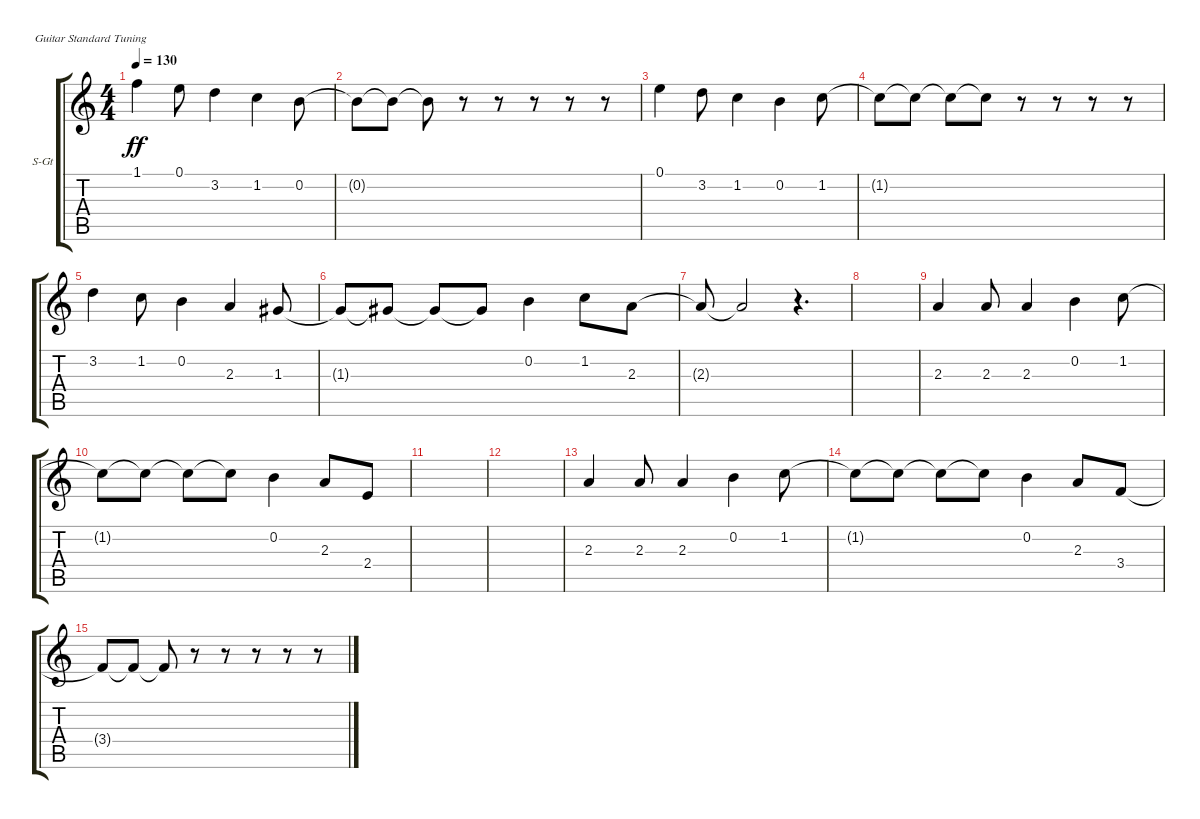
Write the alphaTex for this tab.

\defaultSystemsLayout 4
\bracketExtendMode groupsimilarinstruments
\firstSystemTrackNameOrientation horizontal
\otherSystemsTrackNameOrientation horizontal
\track ("Steel Guitar" "S-Gt") {instrument acousticguitarsteel}
\staff {score tabs}
\tuning (E4 B3 G3 D3 A2 E2)
\ts (4 4)
\tempo 130
\clef g2
\scale
0.333333
\ks c
1.1.4{dy ff} 0.1.8 3.2.4 1.2.4 0.2.8 |
\scale
0.333333 0.2{t}.8 0.2{t}.8 0.2{t}.8 r.8 r.8 r.8 r.8 r.8 |
\scale
0.333333 0.1.4 3.2.8 1.2.4 0.2.4 1.2.8 |
\scale
0.333333 1.2{t}.8 1.2{t}.8 1.2{t}.8 1.2{t}.8 r.8 r.8 r.8 r.8 |
\scale
0.333333 3.2.4 1.2.8 0.2.4 2.3.4 1.3.8 |
\scale
0.333333 1.3{t}.8 1.3{t}.8 1.3{t}.8 1.3{t}.8 0.2.4 1.2.8 2.3.8 |
\scale
0.333333 2.3{t}.8 2.3{t}.2 r.4{d} |
\scale
0.333333 |
\scale
0.333333 2.3.4 2.3.8 2.3.4 0.2.4 1.2.8 |
\scale
0.333333 1.2{t}.8 1.2{t}.8 1.2{t}.8 1.2{t}.8 0.2.4 2.3.8 2.4.8 |
\scale
0.333333 |
\scale
0.333333 |
\scale
0.333333 2.3.4 2.3.8 2.3.4 0.2.4 1.2.8 |
\scale
0.333333 1.2{t}.8 1.2{t}.8 1.2{t}.8 1.2{t}.8 0.2.4 2.3.8 3.4.8 |
\scale
0.333333 3.4{t}.8 3.4{t}.8 3.4{t}.8 r.8 r.8 r.8 r.8 r.8 |
\scale
0.333333
